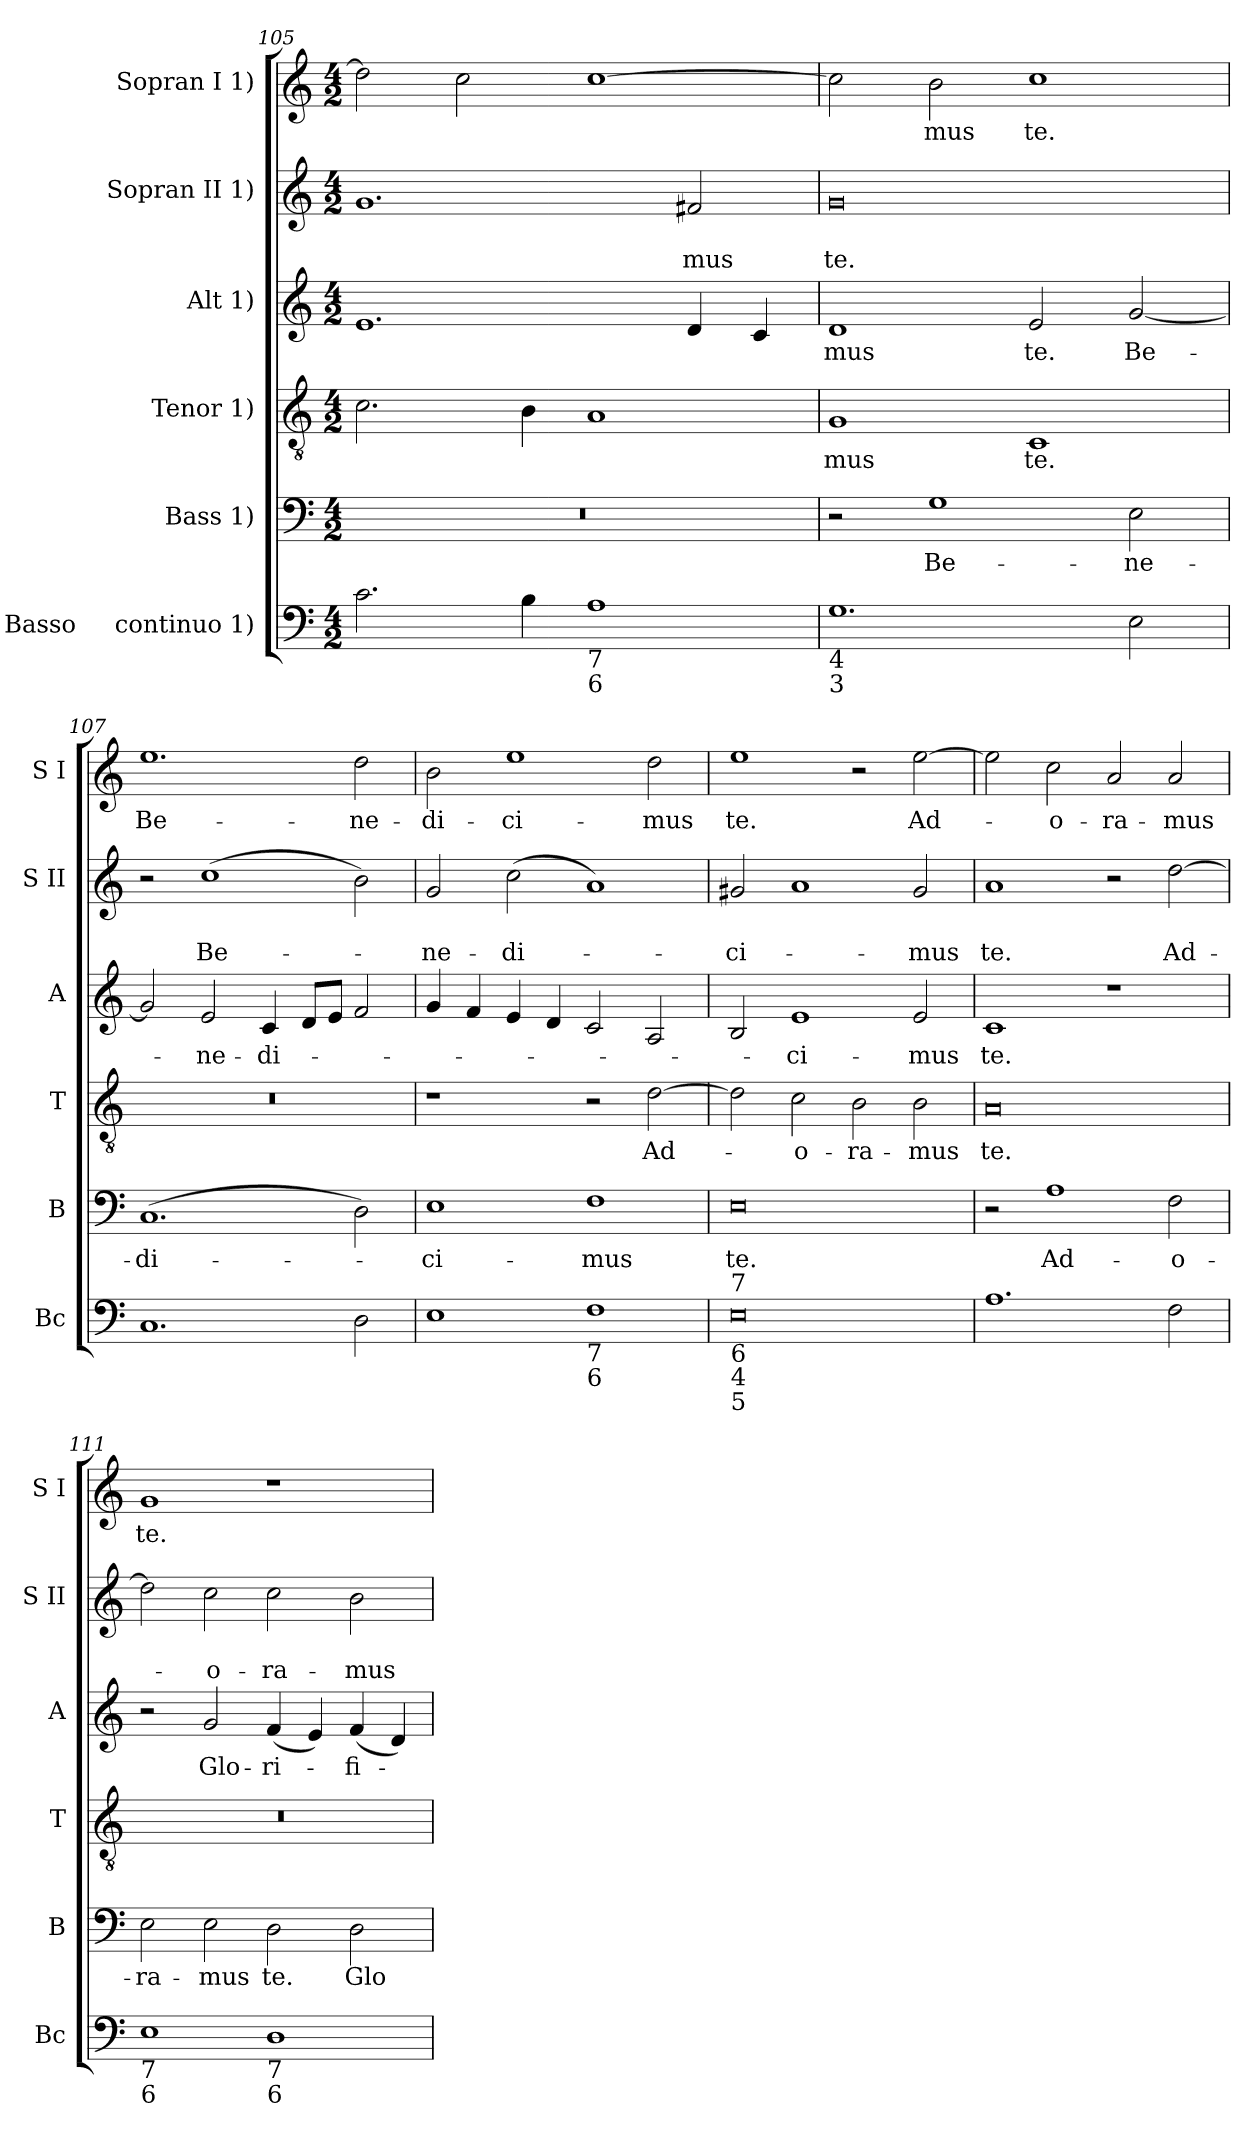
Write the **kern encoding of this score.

**kern	**kern	**text	**kern	**text	**kern	**text	**kern	**text	**text	**kern	**text
*part6	*part5	*part5	*part4	*part4	*part3	*part3	*part2	*part2	*part2	*part1	*part1
*staff6	*staff5	*staff5	*staff4	*staff4	*staff3	*staff3	*staff2	*staff2	*staff2	*staff1	*staff1
*I"Basso     continuo 1)	*I"Bass 1)	*	*I"Tenor 1)	*	*I"Alt 1)	*	*I"Sopran II 1)	*	*	*I"Sopran I 1)	*
*I'Bc	*I'B	*	*I'T	*	*I'A	*	*I'S II	*	*	*I'S I	*
*clefF4	*clefF4	*	*clefGv2	*	*clefG2	*	*clefG2	*	*	*clefG2	*
*k[]	*k[]	*	*k[]	*	*k[]	*	*k[]	*	*	*k[]	*
*C:	*C:	*	*C:	*	*C:	*	*C:	*	*	*C:	*
*M4/2	*M4/2	*	*M4/2	*	*M4/2	*	*M4/2	*	*	*M4/2	*
=105	=105	=105	=105	=105	=105	=105	=105	=105	=105	=105	=105
2.c\	0r	.	2.c\	.	1.e	.	1.g	.	.	2dd\]	.
.	.	.	.	.	.	.	.	.	.	2cc\	.
4B\	.	.	4B\	.	.	.	.	.	.	.	.
!LO:TX:b:t=7	!	!	!	!	!	!	!	!	!	!	!
!LO:TX:b:t=6	!	!	!	!	!	!	!	!	!	!	!
1A	.	.	1A	.	.	.	.	.	.	[1cc	.
.	.	.	.	.	4d/	.	2f#X/	.	-mus	.	.
.	.	.	.	.	4c/	.	.	.	.	.	.
=106	=106	=106	=106	=106	=106	=106	=106	=106	=106	=106	=106
!LO:TX:b:t=4	!	!	!	!	!	!	!	!	!	!	!
!LO:TX:b:t=3	!	!	!	!	!	!	!	!	!	!	!
1.G	2r	.	1G	-mus	1d	-mus	0g	.	te.	2cc\]	.
.	1G	Be-	.	.	.	.	.	.	.	2b\	-mus
.	.	.	1C	te.	2e/	te.	.	.	.	1cc	te.
2E\	2E\	-ne-	.	.	[2g/	Be-	.	.	.	.	.
!!LO:LB:g=z
=107	=107	=107	=107	=107	=107	=107	=107	=107	=107	=107	=107
1.C	(1.C	-di-	0r	.	2g/]	.	2r	.	.	1.ee	Be-
.	.	.	.	.	2e/	-ne-	(1cc	.	Be-	.	.
.	.	.	.	.	4c/	-di-	.	.	.	.	.
.	.	.	.	.	8d/L	.	.	.	.	.	.
.	.	.	.	.	8e/J	.	.	.	.	.	.
2D\	2D\)	.	.	.	2f/	.	2b\)	.	.	2dd\	-ne-
=108	=108	=108	=108	=108	=108	=108	=108	=108	=108	=108	=108
1E	1E	-ci-	1r	.	4g/	.	2g/	.	-ne-	2b\	-di-
.	.	.	.	.	4f/	.	.	.	.	.	.
.	.	.	.	.	4e/	.	(2cc\	.	-di-	1ee	-ci-
.	.	.	.	.	4d/	.	.	.	.	.	.
!LO:TX:b:t=7	!	!	!	!	!	!	!	!	!	!	!
!LO:TX:b:t=6	!	!	!	!	!	!	!	!	!	!	!
1F	1F	-mus	2r	.	2c/	.	1a)	.	.	.	.
.	.	.	[2d\	Ad-	2A/	.	.	.	.	2dd\	-mus
=109	=109	=109	=109	=109	=109	=109	=109	=109	=109	=109	=109
!LO:TX:t=7	!	!	!	!	!	!	!	!	!	!	!
!LO:TX:b:t=6\n4	!	!	!	!	!	!	!	!	!	!	!
!LO:TX:b:t=5	!	!	!	!	!	!	!	!	!	!	!
0E	0E	te.	2d\]	.	2B/	.	2g#X/	.	-ci-	1ee	te.
.	.	.	2c\	-o-	1e	-ci-	1a	.	.	.	.
.	.	.	2B\	-ra-	.	.	.	.	.	2r	.
.	.	.	2B\	-mus	2e/	-mus	2g#/	.	-mus	[2ee\	Ad-
=110	=110	=110	=110	=110	=110	=110	=110	=110	=110	=110	=110
1.A	2r	.	0A	te.	1c	te.	1a	.	te.	2ee\]	.
.	1A	Ad-	.	.	.	.	.	.	.	2cc\	-o-
.	.	.	.	.	1r	.	2r	.	.	2a/	-ra-
2F\	2F\	-o-	.	.	.	.	[2dd\	.	Ad-	2a/	-mus
=111	=111	=111	=111	=111	=111	=111	=111	=111	=111	=111	=111
!LO:TX:b:t=7	!	!	!	!	!	!	!	!	!	!	!
!LO:TX:b:t=6	!	!	!	!	!	!	!	!	!	!	!
1E	2E\	-ra-	0r	.	2r	.	2dd\]	.	.	1g	te.
.	2E\	-mus	.	.	2g/	Glo-	2cc\	.	-o-	.	.
!LO:TX:b:t=7	!	!	!	!	!	!	!	!	!	!	!
!LO:TX:b:t=6	!	!	!	!	!	!	!	!	!	!	!
1D	2D\	te.	.	.	(4f/	-ri-	2cc\	.	-ra-	1r	.
.	.	.	.	.	4e/)	.	.	.	.	.	.
.	2D\	Glo-	.	.	(4f/	-fi-	2b\	.	-mus-	.	.
.	.	.	.	.	4d/)	.	.	.	.	.	.
=	=	=	=	=	=	=	=	=	=	=	=
*-	*-	*-	*-	*-	*-	*-	*-	*-	*-	*-	*-
